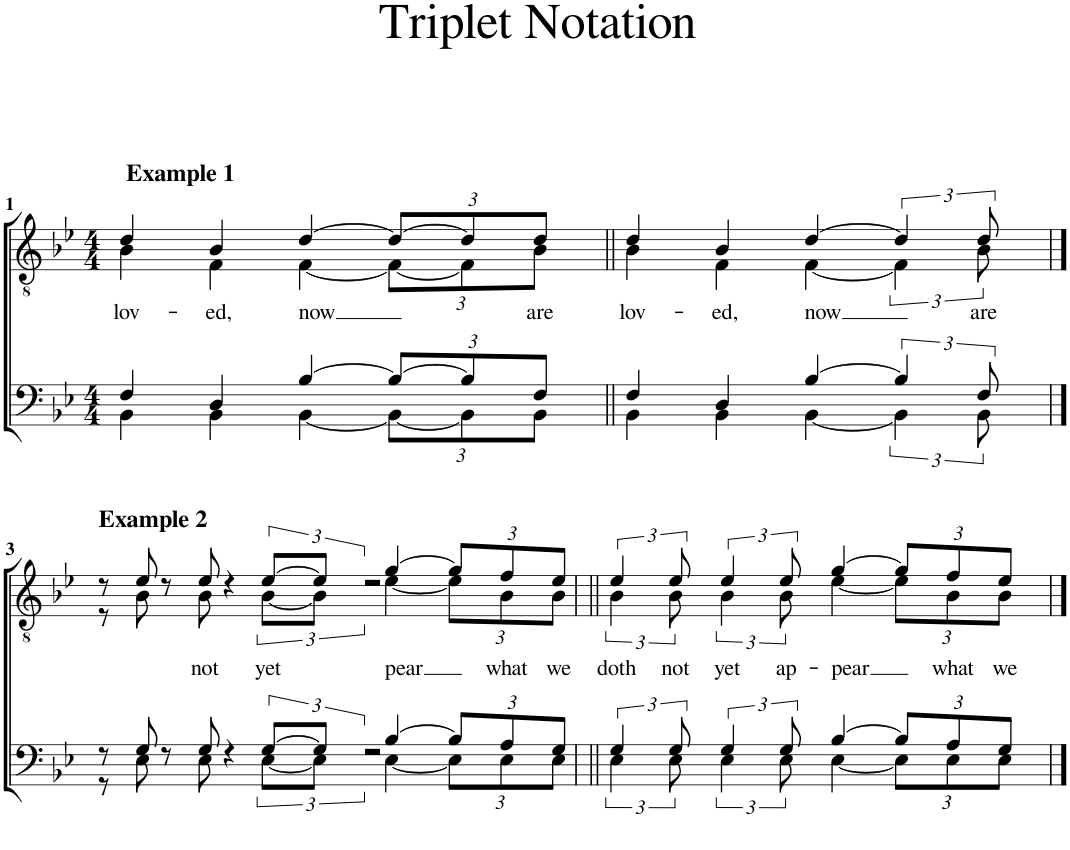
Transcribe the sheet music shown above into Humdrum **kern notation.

**kern	**kern	**text
*part2	*part1	*part1
*staff2	*staff1	*staff1
*I"Bass	*I"Tenor	*
*I'B	*I'T	*
*clefF4	*clefGv2	*
*k[b-e-]	*k[b-e-]	*
*M4/4	*M4/4	*
=1	=1	=1
*^	*	*
!	!	!LO:TX:a:B:t=Example 1	!
!	!	!	!LO:LY:b
*	*	*^	*
4F/	4BB-\	4d/	4B-\	-lov-
!	!	!	!	!LO:LY:b
4D/	4BB-\	4B-/	4F\	-ed,
!	!	!	!	!LO:LY:b
[4B-/	[4BB-\	[4d/	[4F\	now
*Xbrackettup	*	*Xbrackettup	*	*
12B-/L_	12BB-\L_	12d/L_	12F\L_	.
12B-/]	12BB-\]	12d/]	12F\]	.
!	!	!	!	!LO:LY:b
12F/J	12BB-\J	12d/J	12B-\J	are
=2||	=2||	=2||	=2||	=2||
!	!	!	!	!LO:LY:b
4F/	4BB-\	4d/	4B-\	-lov-
!	!	!	!	!LO:LY:b
4D/	4BB-\	4B-/	4F\	-ed,
!	!	!	!	!LO:LY:b
[4B-/	[4BB-\	[4d/	[4F\	now
*brackettup	*	*brackettup	*	*
6B-/]	6BB-\]	6d/]	6F\]	.
!	!	!	!	!LO:LY:b
12F/	12BB-\	12d/	12B-\	are
!!LO:LB:g=z	!!
==3	==3	==3	==3	==3
!	!	!LO:TX:a:B:t=Example 2	!	!
8r	8r	8r	8r	.
8G/	8E-\	8e-/	8B-\	.
8r	8E-\	8r	8B-\	.
!	!	!	!	!LO:LY:b
8G/	[12E-\L	8e-/	[12B-\L	not
.	12E-\J]	.	12B-\J]	.
4r	.	4r	.	.
.	24ryy	.	24ryy	.
.	[4E-\	.	[4e-\	.
!	!	!	!	!LO:LY:b
[12G/L	.	[12e-/L	.	yet
*	*Xbrackettup	*	*Xbrackettup	*
12G/J]	12E-\L]	12e-/J]	12e-\L]	.
2r	12E-\	2r	12B-\	.
.	12E-\J	.	12B-\J	.
.	6%5ryy	.	6%5ryy	.
!	!	!	!	!LO:LY:b
[4B-/	.	[4g/	.	-pear
12B-/L]	.	12g/L]	.	.
!	!	!	!	!LO:LY:b
12A/	.	12f/	.	what
!	!	!	!	!LO:LY:b
12G/J	.	12e-/J	.	we
=4	=4	=4	=4	=4
*brackettup	*	*brackettup	*	*
!	!	!	!	!LO:LY:b
6G/	6E-\	6e-/	6B-\	doth
!	!	!	!	!LO:LY:b
12G/	12E-\	12e-/	12B-\	not
!	!	!	!	!LO:LY:b
6G/	6E-\	6e-/	6B-\	yet
!	!	!	!	!LO:LY:b
12G/	12E-\	12e-/	12B-\	ap-
!	!	!	!	!LO:LY:b
[4B-/	[4E-\	[4g/	[4e-\	-pear
*Xbrackettup	*	*Xbrackettup	*	*
12B-/L]	12E-\L]	12g/L]	12e-\L]	.
!	!	!	!	!LO:LY:b
12A/	12E-\	12f/	12B-\	what
!	!	!	!	!LO:LY:b
12G/J	12E-\J	12e-/J	12B-\J	we
*v	*v	*	*	*
*	*v	*v	*
==	==	==
*-	*-	*-
